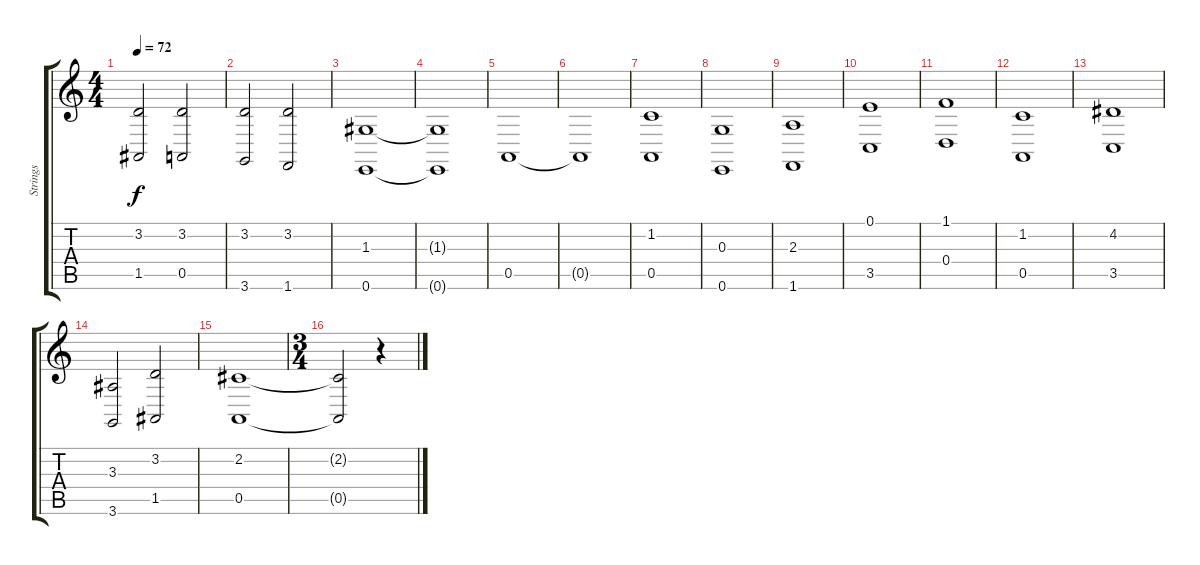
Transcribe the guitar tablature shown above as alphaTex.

\track ("Strings" "Strings") {instrument stringensemble1}
\staff {score tabs}
\tuning (E4 B3 G3 D3 A2 E2) {hide}
\ts (4 4)
\tempo 72
\clef g2
\ks c
(3.2 1.5).2{dy f} (3.2 0.5).2 |
(3.2 3.6).2 (3.2 1.6).2 |
(1.3 0.6).1 |
(1.3{t} 0.6{t}).1 |
0.5.1 |
0.5{t}.1 |
(1.2 0.5).1 |
(0.3 0.6).1 |
(2.3 1.6).1 |
(0.1 3.5).1 |
(1.1 0.4).1 |
(1.2 0.5).1 |
(4.2 3.5).1 |
(3.3 3.6).2 (3.2 1.5).2 |
(2.2 0.5).1 |
\ts (3 4)
(2.2{t} 0.5{t}).2 r.4
